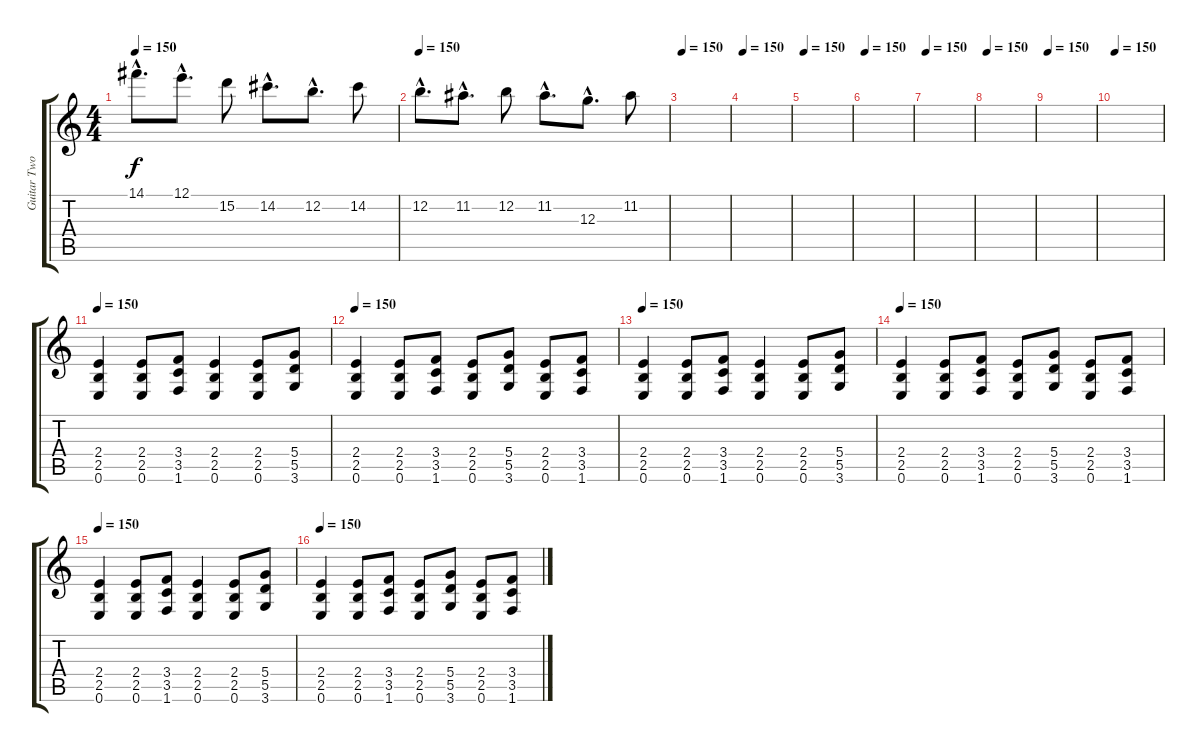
\track ("Guitar Two" "Guitar Two") {instrument overdrivenguitar}
\staff {score tabs}
\tuning (E4 B3 G3 D3 A2 E2) {hide}
\ts (4 4)
\tempo 150
\clef g2
\ks c
14.1{hac}.8{d dy f} 12.1{hac}.8{d} 15.2.8 14.2{hac}.8{d} 12.2{hac}.8{d} 14.2.8 |
\tempo 150
12.2{hac}.8{d} 11.2{hac}.8{d} 12.2.8 11.2{hac}.8{d} 12.3{hac}.8{d} 11.2.8 |
\tempo 150
|
\tempo 150
|
\tempo 150
|
\tempo 150
|
\tempo 150
|
\tempo 150
|
\tempo 150
|
\tempo 150
|
\tempo 150
(2.4 2.5 0.6).4 (2.4 2.5 0.6).8 (3.4 3.5 1.6).8 (2.4 2.5 0.6).4 (2.4 2.5 0.6).8 (5.4 5.5 3.6).8 |
\tempo 150
(2.4 2.5 0.6).4 (2.4 2.5 0.6).8 (3.4 3.5 1.6).8 (2.4 2.5 0.6).8 (5.4 5.5 3.6).8 (2.4 2.5 0.6).8 (3.4 3.5 1.6).8 |
\tempo 150
(2.4 2.5 0.6).4 (2.4 2.5 0.6).8 (3.4 3.5 1.6).8 (2.4 2.5 0.6).4 (2.4 2.5 0.6).8 (5.4 5.5 3.6).8 |
\tempo 150
(2.4 2.5 0.6).4 (2.4 2.5 0.6).8 (3.4 3.5 1.6).8 (2.4 2.5 0.6).8 (5.4 5.5 3.6).8 (2.4 2.5 0.6).8 (3.4 3.5 1.6).8 |
\tempo 150
(2.4 2.5 0.6).4 (2.4 2.5 0.6).8 (3.4 3.5 1.6).8 (2.4 2.5 0.6).4 (2.4 2.5 0.6).8 (5.4 5.5 3.6).8 |
\tempo 150
(2.4 2.5 0.6).4 (2.4 2.5 0.6).8 (3.4 3.5 1.6).8 (2.4 2.5 0.6).8 (5.4 5.5 3.6).8 (2.4 2.5 0.6).8 (3.4 3.5 1.6).8
